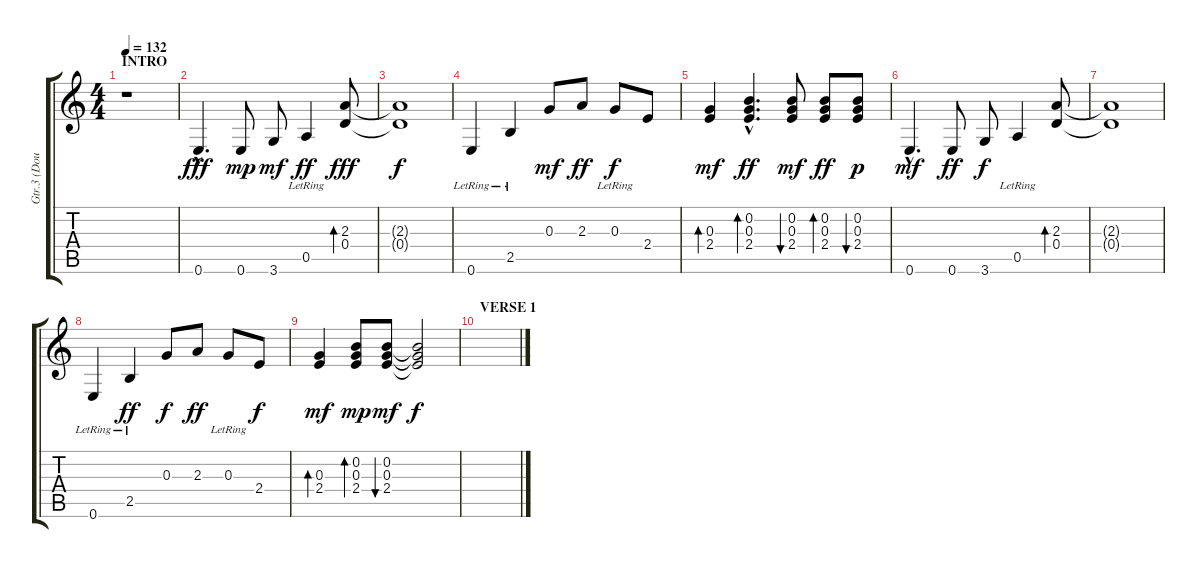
\track ("Gtr.3 (Doubled)" "Gtr.3 (Dou") {instrument electricguitarclean}
\staff {score tabs}
\tuning (E4 B3 G3 D3 A2 E2) {hide}
\ts (4 4)
\section ("" "INTRO")
\tempo 132
\clef g2
\ks c
r.1{dy fff instrument electricguitarclean} |
0.6{hac}.4{d} 0.6.8{dy mp} 3.6.8{dy mf} 0.5{lr}.4{dy ff} (2.3 0.4).8{bd 60 dy fff} |
(2.3{t} 0.4{t}).1{dy f} |
0.6{lr}.4 2.5{lr}.4 0.3.8{dy mf} 2.3.8{dy ff} 0.3{lr}.8{dy f} 2.4.8 |
(0.3 2.4).4{bd 120 dy mf} (0.2{hac} 0.3{hac} 2.4{hac}).4{d bd 60 dy ff} (0.2 0.3 2.4).8{bu 30 dy mf} (0.2 0.3 2.4).8{bd 30 dy ff} (0.2 0.3 2.4).8{bu 30 dy p} |
0.6{hac}.4{d dy mf} 0.6.8{dy ff} 3.6.8{dy f} 0.5{lr}.4 (2.3 0.4).8{bd 60} |
(2.3{t} 0.4{t}).1 |
0.6{lr}.4 2.5{lr}.4{dy ff} 0.3.8{dy f} 2.3.8{dy ff} 0.3{lr}.8 2.4.8{dy f} |
(0.3 2.4).4{bd 120 dy mf} (0.2 0.3 2.4).8{bd 60 dy mp} (0.2 0.3 2.4).8{bu 30 dy mf} (0.2{t} 0.3{t} 2.4{t}).2{dy f} |
\section ("" "VERSE 1")
